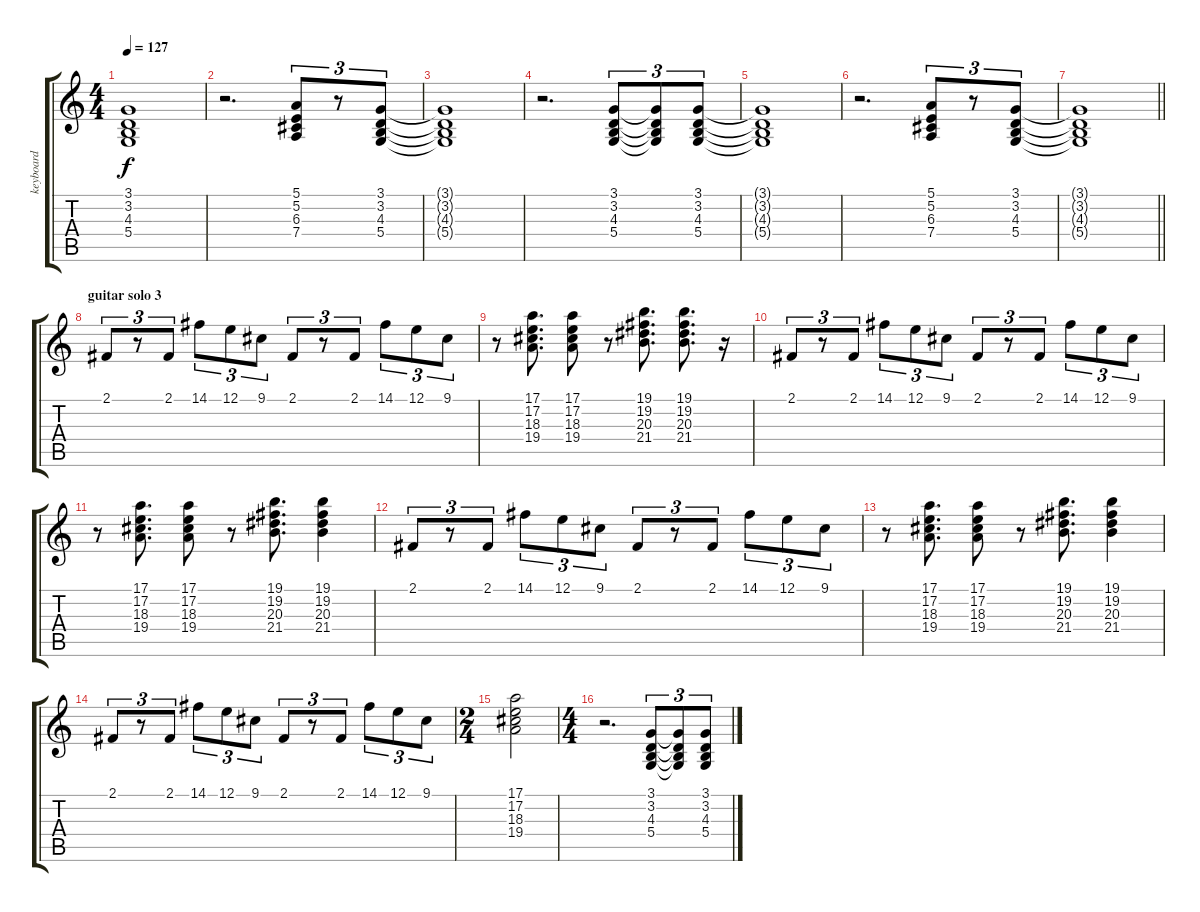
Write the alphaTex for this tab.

\track ("keyboard" "keyboard") {instrument acousticgrandpiano}
\staff {score tabs}
\tuning (E4 B3 G3 D3 A2 E2) {hide}
\ts (4 4)
\tempo 127
\clef g2
\ks c
(3.1{t} 3.2{t} 4.3{t} 5.4{t}).1{dy f} |
r.2{d} (5.1 5.2 6.3 7.4).8{tu (3 2)} r.8{tu (3 2)} (3.1 3.2 4.3 5.4).8{tu (3 2)} |
(3.1{t} 3.2{t} 4.3{t} 5.4{t}).1 |
r.2{d} (3.1 3.2 4.3 5.4).8{tu (3 2)} (3.1{t} 3.2{t} 4.3{t} 5.4{t}).8{tu (3 2)} (3.1 3.2 4.3 5.4).8{tu (3 2)} |
(3.1{t} 3.2{t} 4.3{t} 5.4{t}).1 |
r.2{d} (5.1 5.2 6.3 7.4).8{tu (3 2)} r.8{tu (3 2)} (3.1 3.2 4.3 5.4).8{tu (3 2)} |
\barLineRight lightlight
(3.1{t} 3.2{t} 4.3{t} 5.4{t}).1 |
\section ("" "guitar solo 3")
2.1.8{tu (3 2) instrument drawbarorgan} r.8{tu (3 2)} 2.1.8{tu (3 2)} 14.1.8{tu (3 2)} 12.1.8{tu (3 2)} 9.1.8{tu (3 2)} 2.1.8{tu (3 2)} r.8{tu (3 2)} 2.1.8{tu (3 2)} 14.1.8{tu (3 2)} 12.1.8{tu (3 2)} 9.1.8{tu (3 2)} |
r.8 (17.1 17.2 18.3 19.4).8{d} (17.1 17.2 18.3 19.4).8 r.8 (19.1 19.2 20.3 21.4).8{d} (19.1 19.2 20.3 21.4).8{d} r.16 |
2.1.8{tu (3 2)} r.8{tu (3 2)} 2.1.8{tu (3 2)} 14.1.8{tu (3 2)} 12.1.8{tu (3 2)} 9.1.8{tu (3 2)} 2.1.8{tu (3 2)} r.8{tu (3 2)} 2.1.8{tu (3 2)} 14.1.8{tu (3 2)} 12.1.8{tu (3 2)} 9.1.8{tu (3 2)} |
r.8 (17.1 17.2 18.3 19.4).8{d} (17.1 17.2 18.3 19.4).8 r.8 (19.1 19.2 20.3 21.4).8{d} (19.1 19.2 20.3 21.4).4 |
2.1.8{tu (3 2)} r.8{tu (3 2)} 2.1.8{tu (3 2)} 14.1.8{tu (3 2)} 12.1.8{tu (3 2)} 9.1.8{tu (3 2)} 2.1.8{tu (3 2)} r.8{tu (3 2)} 2.1.8{tu (3 2)} 14.1.8{tu (3 2)} 12.1.8{tu (3 2)} 9.1.8{tu (3 2)} |
r.8 (17.1 17.2 18.3 19.4).8{d} (17.1 17.2 18.3 19.4).8 r.8 (19.1 19.2 20.3 21.4).8{d} (19.1 19.2 20.3 21.4).4 |
2.1.8{tu (3 2)} r.8{tu (3 2)} 2.1.8{tu (3 2)} 14.1.8{tu (3 2)} 12.1.8{tu (3 2)} 9.1.8{tu (3 2)} 2.1.8{tu (3 2)} r.8{tu (3 2)} 2.1.8{tu (3 2)} 14.1.8{tu (3 2)} 12.1.8{tu (3 2)} 9.1.8{tu (3 2)} |
\ts (2 4)
(17.1 17.2 18.3 19.4).2 |
\ts (4 4)
r.2{d instrument honkytonkpiano} (3.1 3.2 4.3 5.4).8{tu (3 2)} (3.1{t} 3.2{t} 4.3{t} 5.4{t}).8{tu (3 2)} (3.1 3.2 4.3 5.4).8{tu (3 2)}
